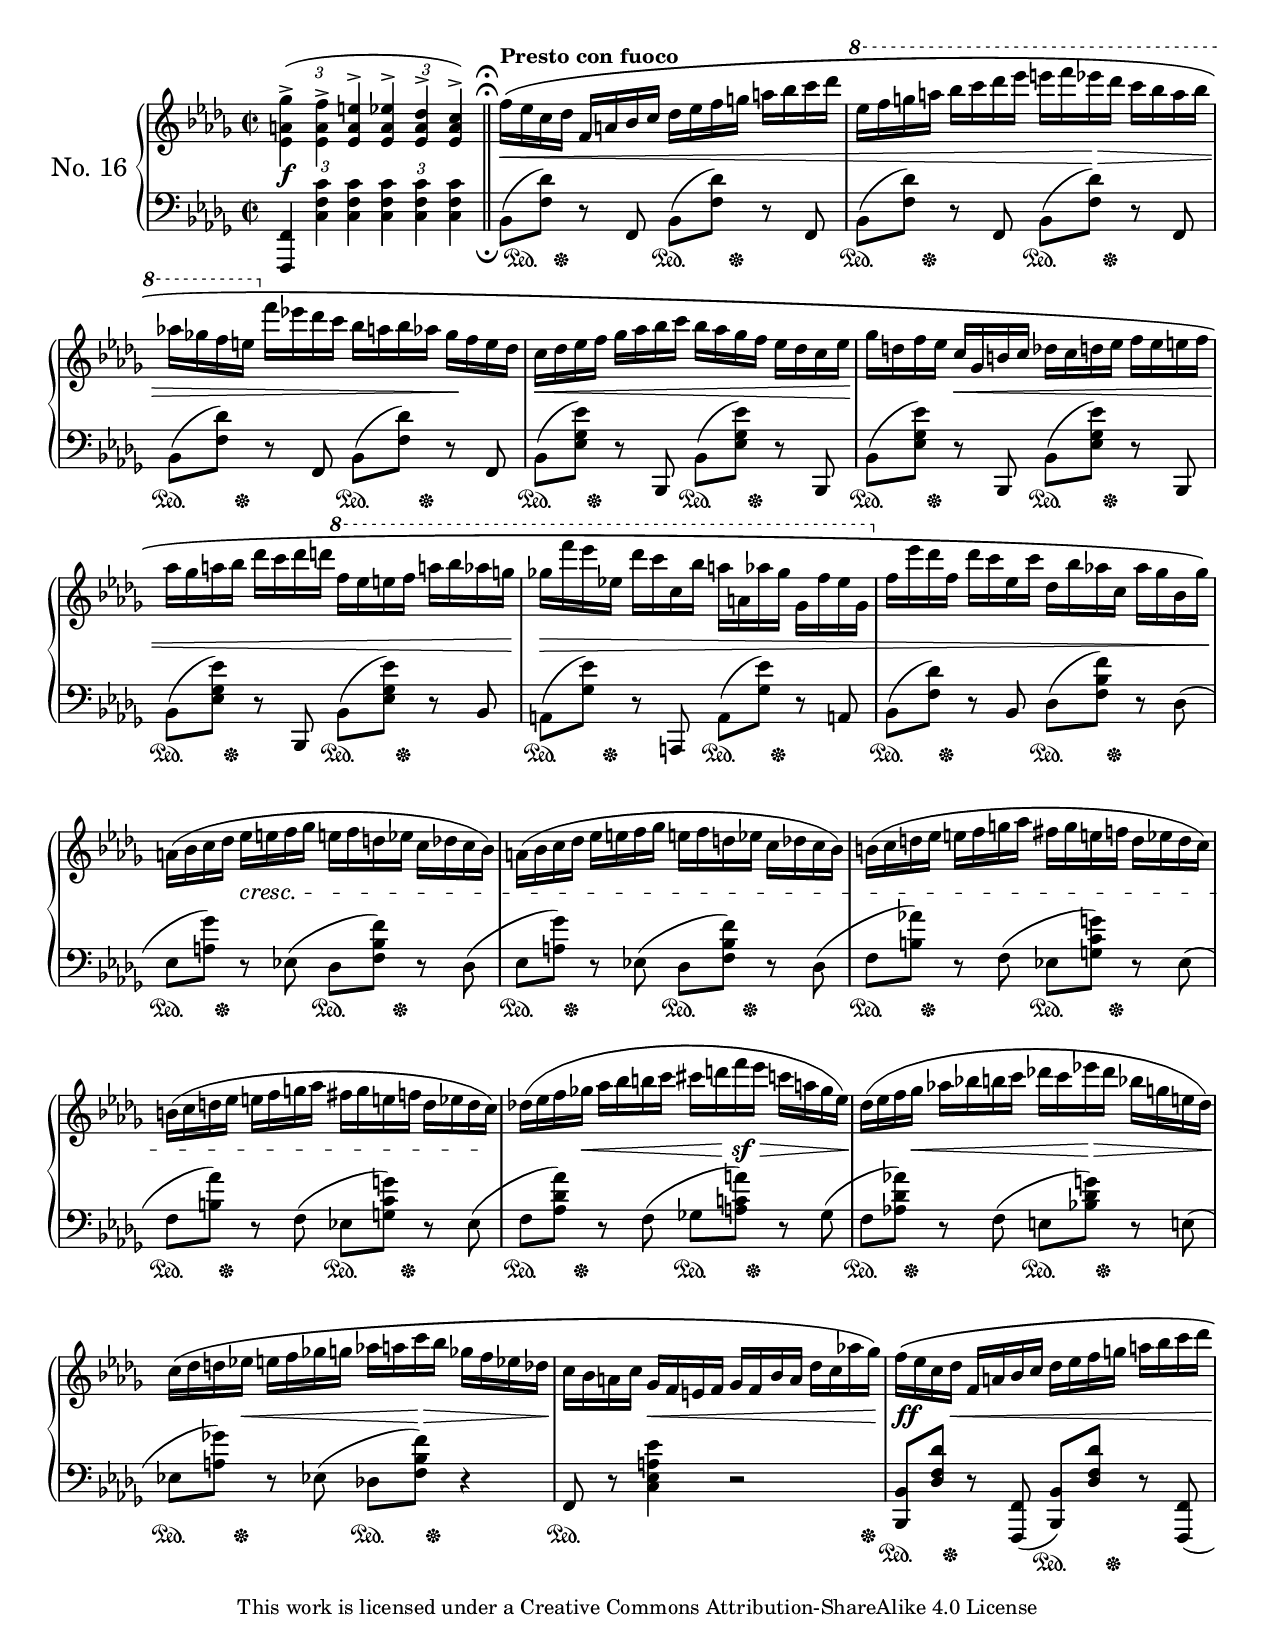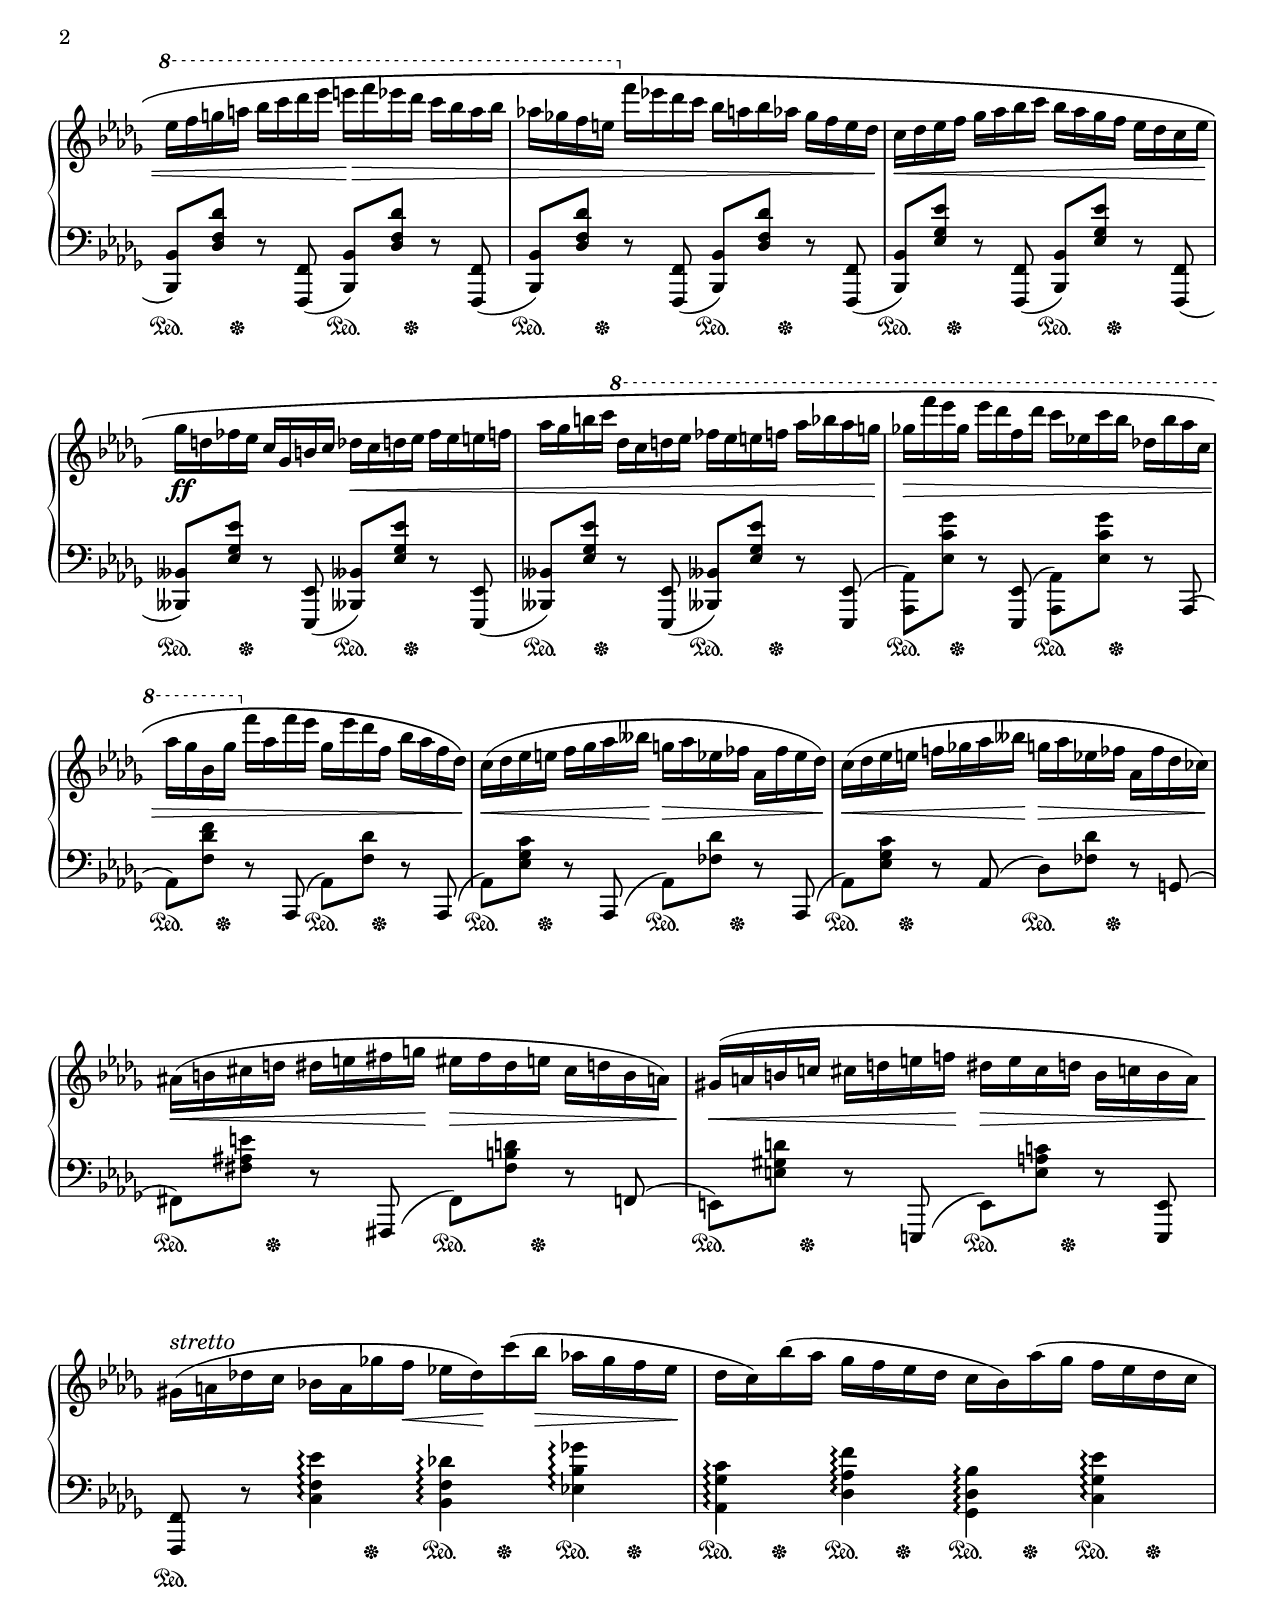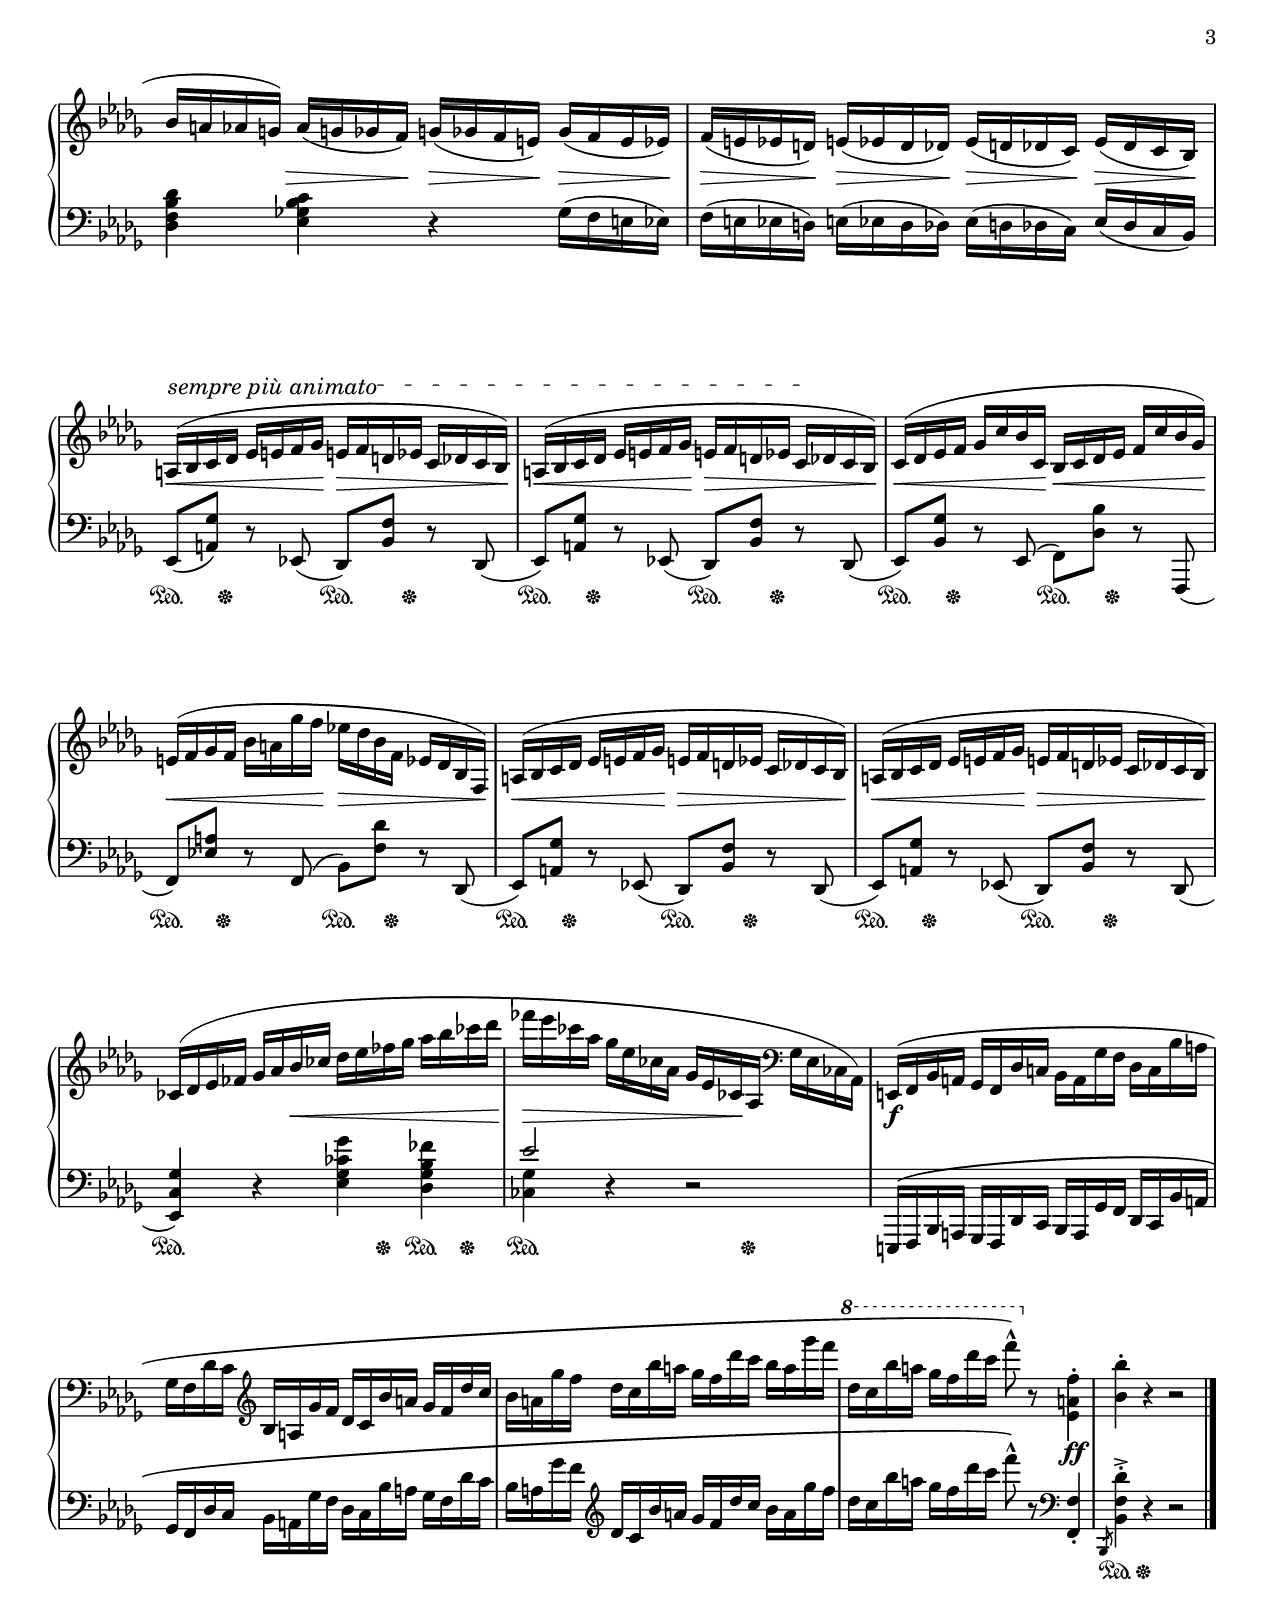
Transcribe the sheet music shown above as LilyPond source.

\version "2.24.0"

\include "includes/header-paper.ily"
%...+....1....+....2....+....3....+....4....+....5....+....6....+....7....+....

\version "2.24.0"
\language "english"

\include "global-variables.ily"

%%% Positions and shapes %%%

moveTupletNumberA = \tweak TupletNumber.Y-offset 5.75 \etc

%%% Music %%%

global = {
  \time 2/2
  \key bf \minor
  \accidentalStyle piano
  \set Timing.beamExceptions = #'()
  \set Timing.baseMoment = #(ly:make-moment 1/4)
  \set Timing.beatStructure = 1,1,1,1
}

rightHand = \relative {
  \clef treble
  \global
  \set Score.tempoHideNote = ##t 
  \tempo 4 = 138
  
  \omit TupletBracket
  \tupletUp
  \tuplet 3/2 { <ef' a gf'>4->( <ef a f'>-> <ef a e'>^> }
  \moveTupletNumberA
  \tuplet 3/2 { <ef a ef'>^> <ef a df>^> \tempo 4 = 60 
                \tag layout { <ef a c>4^>) } 
                \tag midi   { <ef a c>8^>) r } } |
  \bar "||" 
  \tempo "Presto con fuoco" 4 = 138
  f'16\( ef c df  f, a bf c  df ef f g  a bf c df |
  \ottava 1 ef16 f g a  bf c df ef  e f ef df  c bf a bf |
  af16 gf f e  \ottava 0 f ef df c  bf a bf af  gf f ef df |
  c16 df ef f  gf af bf c  bf af gf f  ef df c ef |
  gf16 d f ef  c gf b c  df c d ef  f ef e f |
  af16 gf a bf  df c df d  \ottava 1 f ef e f  a bf af g |
  gf16 f' ef ef,  df' c c, bf'  a a, af' gf  gf, f' ef gf, |
  
  \barNumberCheck 9
  \ottava 0 f16 ef' df f,  df' c ef, c'  df, bf' af c,  af' gf bf, gf'\) |
  a,16( bf c df  ef e f gf  e f d ef  c df c bf) |
  a16( bf c df  ef e f gf  e f d ef  c df c bf) |
  b16( c d ef  e f g af  fs g e f  d ef d c) |
  b16( c d ef  e f g af  fs g e f  d ef d c) |
  df16( ef f gf  af bf b c  cs d f ef  c a gf ef) |
  df16(  ef f gf  af bf b c  df c ef df  bf g e df) |
  c16\( df d ef  e f gf g  af a c bf  gf f ef df |
  
  \barNumberCheck 17
  c16 bf a c  gf f e f  gf f bf a  df c af' gf\) |
  f16\( ef c df  f, a bf c  df ef f g  a bf c df |
  \ottava 1 ef16 f g a  bf c df ef  e f ef df  c bf a bf |
  af16 gf f e  \ottava 0 f ef df c  bf a bf af  gf f ef df |
  c16 df ef f  gf af bf c  bf af gf f  ef df c ef |
  gf d ff ef  c gf b c  df c d ef  ff ef e f |
  af16 gf b c  \ottava 1 df c d ef  ff ef e f  af bf af g |
  gf16 f' ef gf,  ef' df f, df'  c ef, c' bf  df, bf' af c, |
  
  \barNumberCheck 25
  af'16 gf bf, gf'  \ottava 0 f  af, f' ef  gf, ef' df f,  bf af f df\) |
  c16( df ef e  f gf af bff  g af ef ff  af, ff' ef df) |
  c16( df ef e  f gf af bff  g af ef ff  af, ff' df cf) |
  as16( b cs d  ds e fs g  es fs ds e  cs d b a) |
  gs16( a b c  cs d e f  ds e cs d  b c b a) |
  gs16(^\stretto a df c  bf a gf' f  ef df) c'( bf  af gf f ef |
  df16 c) bf'( af  gf f ef df  c bf) af'( gf  f ef df c |
  bf16 a af g)  af( g gf f)  g( gf f e)  gf( f e ef) |
  
  \barNumberCheck 33
  f16( e ef d)  e( ef d df)  ef( d df c)  ef( df c bf) |
  \semprePuiAnimato a16^(\startTextSpan bf c df  ef e f gf  e f d ef
    c df c bf) |
  a16^( bf c df  ef e f gf  e f d ef  c\stopTextSpan df c bf) |
  c16^( df ef f  gf c bf c,  bf c df ef  f c' bf gf) |
  e16^( f gf f  bf a gf' f  ef df bf f  ef df bf f) |
  a16^( bf c df  ef e f gf  e f d ef  c df c bf) |
  a16^( bf c df  ef e f gf  e f d ef  c df c bf) |
  cf16^( df ef ff  gf af bf cf  df ef ff gf  af bf cf df |
  
  \barNumberCheck 41
  ff16 ef cf af  gf ef cf af  gf ef cf af  \clef bass gf ef cf af) |
  e16\( f bf a  gf f df' c  bf a gf' f  df c bf' a |
  gf16 f df' c  \clef treble bf a gf' f  df c bf' a  gf f df' c |
  bf16 a gf' f  df c bf' a  gf f df' c  bf a gf' f |
  \ottava 1 df16 c bf' a  gf f df' c f8-^\) \ottava 0 r <ef,,, a f'>4-. |
  <bf' bf'>4-. r r2 |
  \bar "|."
}

leftHand = \relative {
  \clef bass
  \global
  
  \omit TupletBracket
  \tupletUp
  \tuplet 3/2 2 { <f,, f'>4 <c'' f c'> q q q 
                  \tag layout { q } 
                  \tag midi   { q8 r } } |
  \fermataOverUnderBarLine
  \repeat unfold 3 { bf8( <f' df'>) r f, bf( <f' df'>) r f, | }
  \repeat unfold 2 { bf8( <ef gf ef'>) r bf, bf'( <ef gf ef'>) r bf, | }
  bf'8( <ef gf ef'>) r bf, bf'( <ef gf ef'>) r bf |
  a8( <gf' ef'>) r a,, a'( <gf' ef'>) r a, |
  
  \barNumberCheck 9
  bf8( <f' df'>) r bf, df( <f bf f'>) r df( |
  ef8 <a gf'>) r ef( df <f bf f'>) r df( |
  ef8 <a gf'>) r ef( df <f bf f'>) r df( |
  f8 <b af'>) r f( ef <g c g'>) r ef( |
  f8 <b af'>) r f( ef <g c g'>) r ef( |
  f8 <af df af'>) r f( gf <a c a'>) r gf( |
  f8 <af df af'>) r f( e <bf' df g>) r e,( |
  ef8 <a gf'>) r ef( df <f bf f'>) r4 |
    
  \barNumberCheck 17
  f,8 r <c'ef a ef'>4 r2 |
  <bf, bf'>8 <df' f df'> r <f,, f'>( <bf bf'>) <df' f df'> r <f,, f'>( |
  \repeat unfold 2 {
    <bf bf'>8) <df' f df'> r <f,, f'>( <bf bf'>) <df' f df'> r <f,, f'>( |
  }
  <bf bf'>8) <ef' gf ef'> r <f,, f'>( <bf bf'>) <ef' gf ef'> r <f,, f'>( |
  \repeat unfold 2 {
    <bff bff'>8) <ef' gf ef'> r <ef,, ef'>( <bff' bff'>) <ef' gf ef'> r
      <ef,, ef'>( |
  }
  <af af'>) <ef'' c' gf'> r <ef,, ef'>( <af af'>) <ef'' c' gf'> r af,,( |
  
  \barNumberCheck 25
  af'8) <f' df' f> r af,,( af') <f' df'> r af,,( |
  af'8) <ef' gf c> r af,,( af') <ff' df'> r af,,( |
  af'8) <ef' gf c> r af,( df) <ff df'> r g,( |
  fs8) <fs' as e'> r fs,,( fs') <fs' b d> r f,( |
  e8) <e' gs d'> r e,,( e') <e' a c> r <e,, e'> |
  <f f'>8 r <c'' f ef'>4\arpeggio <bf f' df'>\arpeggio <ef bf' gf'>\arpeggio |
  <af, gf' c>4\arpeggio <df af' f'>\arpeggio <gf, df' bf'>\arpeggio 
    <c gf' ef'>\arpeggio |
  <df f bf df>4 <ef gf bf c> r gf16( f e ef) |
  
  \barNumberCheck 33
  f16( e ef d)  e( ef d df)  ef( d df c)  ef( df c bf) |
  ef,8( <a gf'>) r ef( df) <bf' f'> r df,( |
  ef8) <a gf'> r ef( df) <bf' f'> r df,( |
  ef8) <bf' gf'> r ef,( f) <df' bf'> r f,,( |
  f'8) <ef' a> r f,( bf) <f' df'> r df,( |
  ef8) <a gf'> r ef( df) <bf' f'> r df,( |
  ef8) <a gf'> r ef( df) <bf' f'> r df,( |
  <ef c' gf'>4) r <ef' gf cf gf'> <df gf bf ff'> |
  
  \barNumberCheck 41
  << { ef'2*1/2 } \\ { <cf, gf'>4 } >> r4 r2 |
  e,,16\( f bf a  gf f df' c  bf a gf' f  df c bf' a |
  gf16 f df' c  bf a gf' f  df c bf' a  gf f df' c |
  bf16 a gf' f  \clef treble df c bf' a  gf f df' c  bf a gf' f |
  df16 c bf' a  gf f df' c f8-^\) r \clef bass <f,,,, f'>4-. |
  \slashedGrace { bf,8 } <bf' f' df'>4-.-> r r2 |
}

dynamics = {
  s1-\tweak Y-offset -2.5 \f |
  s1\< |
  s2 s8 s\> s4 |
  s2. s4\! |
  s2.\< s8. s16\! |
  s4 s2.\< |
  s1 |
  s1\> |
  
  \barNumberCheck 9
  s2. s8. s16\! |
  s4 s2.\cresc |
  s1 * 2 |
  s2. s8. s16\! |
  s8. s16\< s4 s8 s\sf\> s8. s16\! |
  s8. s16\< s4 s8 s\> s8. s16\! |
  s8. s16\< s4 s8 s\> s8. s16\! |
  
  \barNumberCheck 17
  s4 s2.\< |
  s8.-\tweak X-offset 0 \ff s16\< s2. |
  s2 s\> |
  s1 |
  s1\< |
  s2\ff s\< |
  s1 |
  s1\> |
  
  \barNumberCheck 25
  s1 |
  \repeat unfold 4 { s4..\< s16\! s2\> | }
  s4\! s8. s16\< s s\! s s\> s8. s16\! |
  s1 |
  s4 s8.\> s16\! s8.\> s16\! s8.\> s16\! |
  
  \barNumberCheck 33
  s8.\> s16\! s8.\> s16\! s8.\> s16\! s8.\> s16\! |
  \repeat unfold 2 { s4..\< s16\! s2\> | }
  s4..\< s16\! s2\< |
  \repeat unfold 3 { s4..\< s16\! s2\> | }
  s4\! s8 s\< s4 s8. s16\! |
  
  \barNumberCheck 41
  s2\> s8 s\! s4 |
  s1\f |
  s1 * 2 |
  s2. s4\ff |
  s1 |
}

pedal = {
  s1 |
  s8.-\tweak X-offset 0.5 \sustainOn s16\sustainOff s4 s8.\sustainOn 
    s16\sustainOff s4 |
  \repeat unfold 6 {
    s8.\sustainOn s16\sustainOff s4 s8.\sustainOn s16\sustainOff s4 |
  }
  
  \barNumberCheck 9
  \repeat unfold 7 {
    s8.\sustainOn s16\sustainOff s4 s8.\sustainOn s16\sustainOff s4 |
  }
  \override SustainPedal.Y-offset = 3
  s8.\sustainOn s16\sustainOff s4 s8.\sustainOn s16\sustainOff s4 |
  
  \barNumberCheck 17
  s2.\sustainOn s8. s16\sustainOff |
  \override SustainPedal.Y-offset = 1
  s8.\sustainOn s16\sustainOff s4 \revert SustainPedal.Y-offset 
    s8.\sustainOn s16\sustainOff s4 |
  \revert SustainPedal.Y-offset
  \repeat unfold 6 {
    s8.\sustainOn s16\sustainOff s4 s8.\sustainOn s16\sustainOff s4 |
  }
  
  \barNumberCheck 25
  \repeat unfold 5 {
    s8.\sustainOn s16\sustainOff s4 s8.\sustainOn s16\sustainOff s4 |
  }
  s4\sustainOn s8 \override SustainPedal.Y-offset = 3 s\sustainOff s\sustainOn
    s\sustainOff s\sustainOn s\sustainOff |
  s8\sustainOn s\sustainOff s\sustainOn s\sustainOff s\sustainOn s\sustainOff
    s\sustainOn s\sustainOff|
  \revert SustainPedal.Y-offset
  s1 |
  
  \barNumberCheck 33
  s1 |
  \repeat unfold 6 {
    s8.\sustainOn s16\sustainOff s4 s8.\sustainOn s16\sustainOff s4 |
  }
  s2\sustainOn s8 s\sustainOff s\sustainOn s\sustainOff |
  
  \barNumberCheck 41
  s2\sustainOn s8. s16\sustainOff s4 |
  s1 * 4 |
  s4\sustainOn s2.\sustainOff |
}

preludeSixteenMusic = \score { 
  \keepWithTag #'layout
  \new PianoStaff \with { 
    instrumentName = \markup \huge "No. 16"
  } <<
    \new Staff = "upper" \rightHand
    \new Dynamics \dynamics
    \new Staff = "lower" \leftHand
    \new Dynamics \pedal
  >>
  \layout {
    \context {
      \Score
      \override PhrasingSlur.details.free-head-distance = 0.5
    }
    \context {
      \Staff
      \consists "Mark_engraver"
    }
  }
}

preludeSixteenMidi = \book {
  \bookOutputName "prelude-op28-no16"
  \score { 
    \keepWithTag #'midi
    <<
      \new Staff = "upper" << \rightHand \dynamics \pedal >> 
      \new Staff = "lower" << \leftHand \dynamics \pedal >> 
    >>
    \midi {}
  }
}


\paper {
  system-system-spacing =
    #'((basic-distance . 12) 
       (minimum-distance . 8)
       (padding . 1)
       (stretchability . 60))
}

\preludeSixteenMusic
\preludeSixteenMidi
